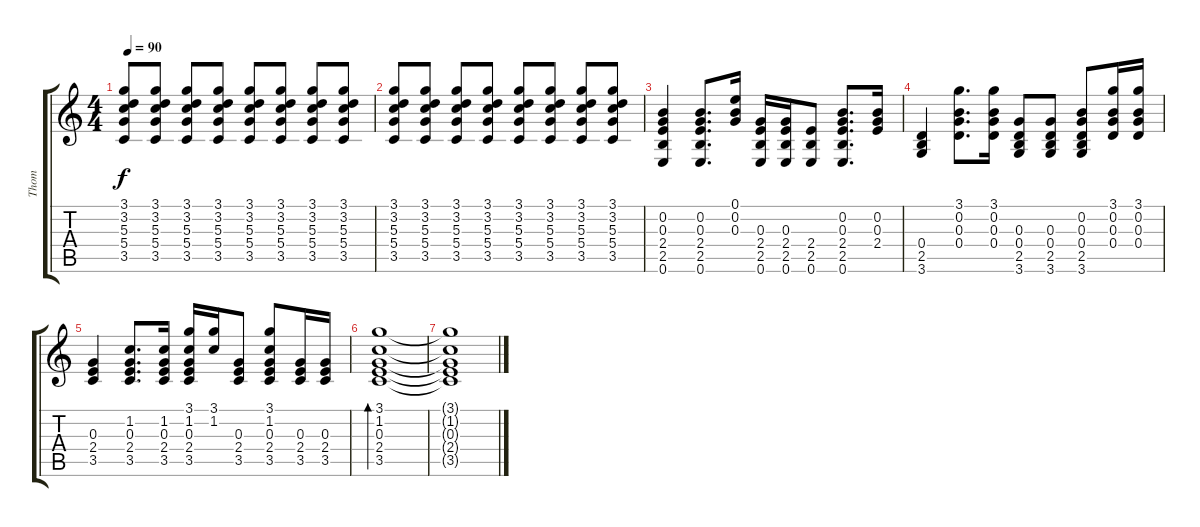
\track ("Thom" "Thom") {instrument electricguitarjazz}
\staff {score tabs}
\tuning (E4 B3 G3 D3 A2 E2) {hide}
\ts (4 4)
\tempo 90
\clef g2
\ks c
(3.1 3.2 5.3 5.4 3.5).8{dy f} (3.1 3.2 5.3 5.4 3.5).8 (3.1 3.2 5.3 5.4 3.5).8 (3.1 3.2 5.3 5.4 3.5).8 (3.1 3.2 5.3 5.4 3.5).8 (3.1 3.2 5.3 5.4 3.5).8 (3.1 3.2 5.3 5.4 3.5).8 (3.1 3.2 5.3 5.4 3.5).8 |
(3.1 3.2 5.3 5.4 3.5).8 (3.1 3.2 5.3 5.4 3.5).8 (3.1 3.2 5.3 5.4 3.5).8 (3.1 3.2 5.3 5.4 3.5).8 (3.1 3.2 5.3 5.4 3.5).8 (3.1 3.2 5.3 5.4 3.5).8 (3.1 3.2 5.3 5.4 3.5).8 (3.1 3.2 5.3 5.4 3.5).8 |
(0.2 0.3 2.4 2.5 0.6).4 (0.2 0.3 2.4 2.5 0.6).8{d} (0.1 0.2 0.3).16 (0.3 2.4 2.5 0.6).16 (0.3 2.4 2.5 0.6).16 (2.4 2.5 0.6).8 (0.2 0.3 2.4 2.5 0.6).8{d} (0.2 0.3 2.4).16 |
(0.4 2.5 3.6).4 (3.1 0.2 0.3 0.4).8{d} (3.1 0.2 0.3 0.4).16 (0.3 0.4 2.5 3.6).8 (0.3 0.4 2.5 3.6).8 (0.2 0.3 0.4 2.5 3.6).8 (3.1 0.2 0.3 0.4).16 (3.1 0.2 0.3 0.4).16 |
(0.3 2.4 3.5).4 (1.2 0.3 2.4 3.5).8{d} (1.2 0.3 2.4 3.5).16 (3.1 1.2 0.3 2.4 3.5).16 (3.1 1.2).16 (0.3 2.4 3.5).8 (3.1 1.2 0.3 2.4 3.5).8 (0.3 2.4 3.5).16 (0.3 2.4 3.5).16 |
(3.1 1.2 0.3 2.4 3.5).1{bd 240} |
(3.1{t} 1.2{t} 0.3{t} 2.4{t} 3.5{t}).1
